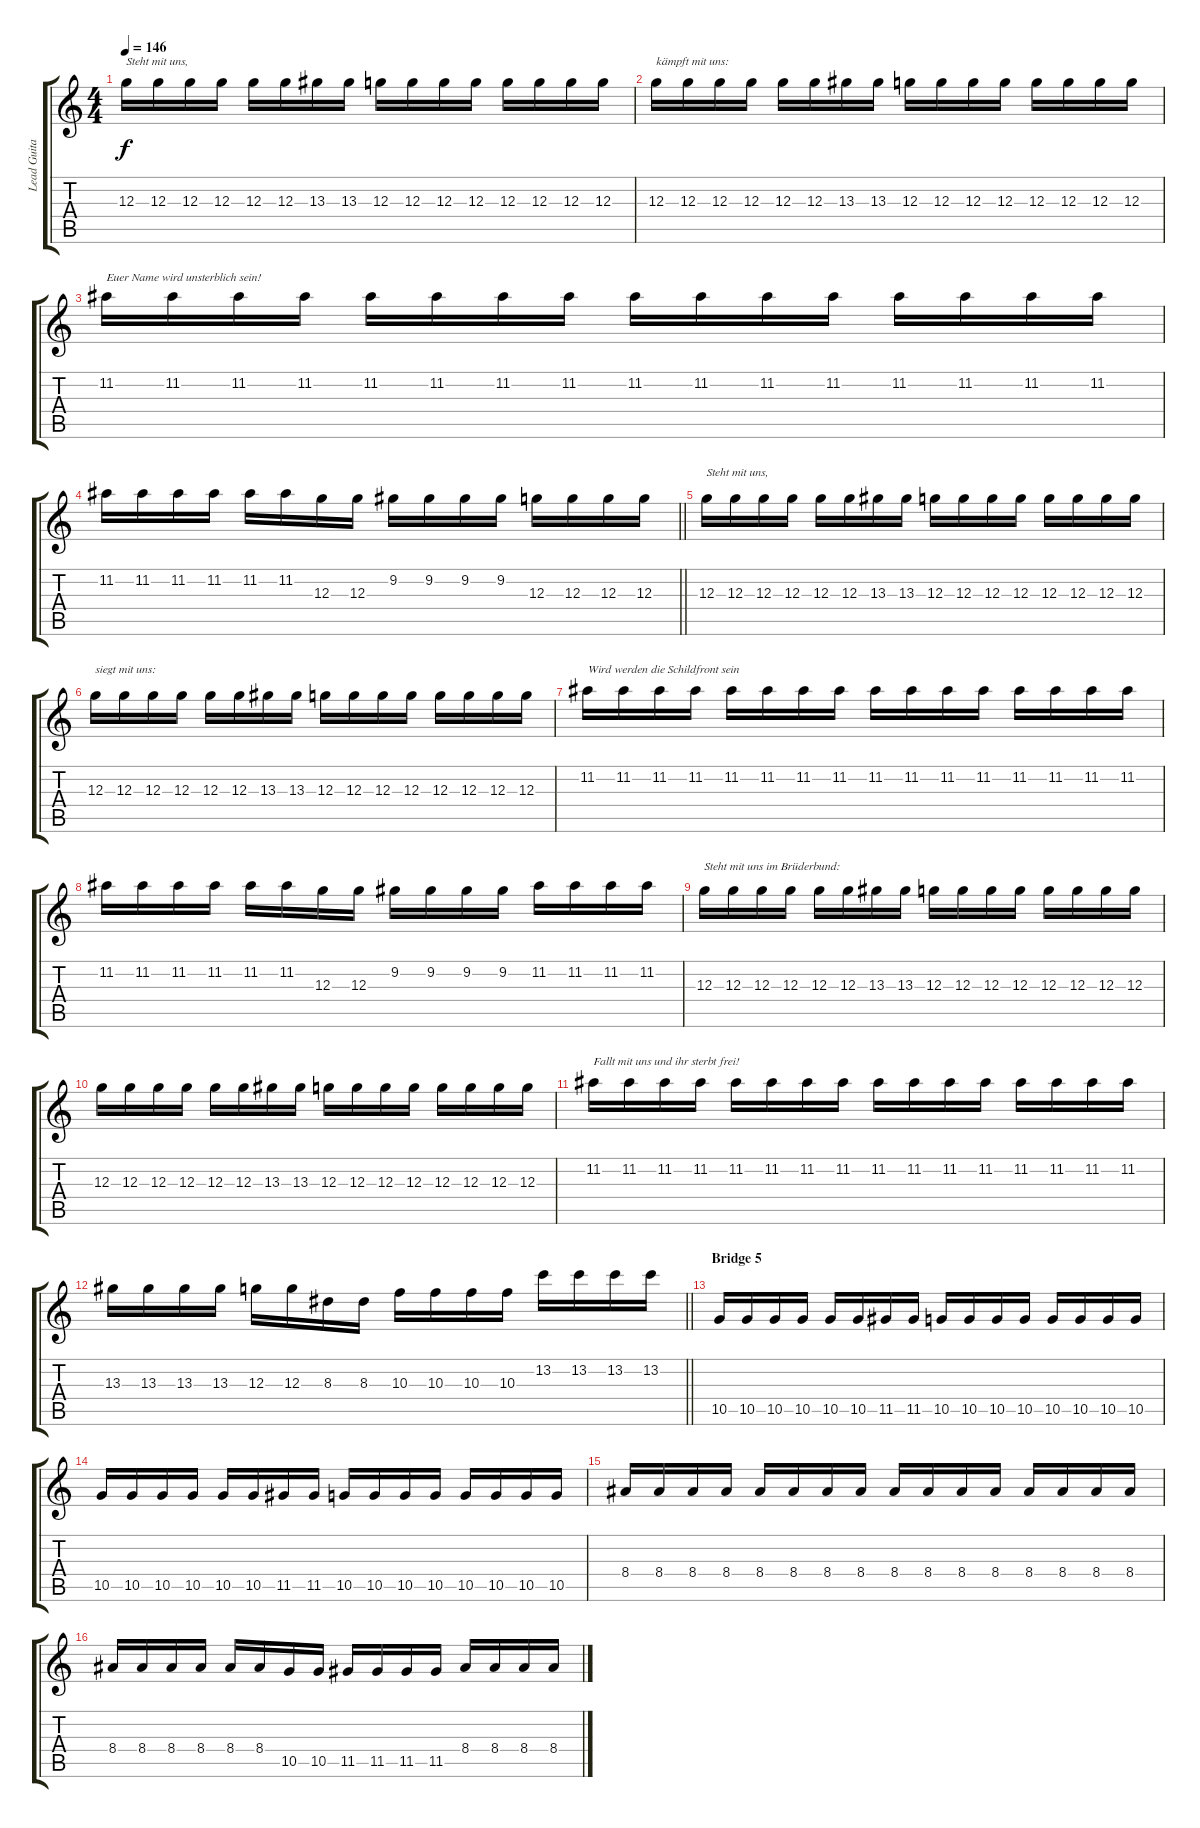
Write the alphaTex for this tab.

\track ("Lead Guitar" "Lead Guita") {instrument distortionguitar}
\staff {score tabs}
\tuning (E4 B3 G3 D3 A2 E2) {hide}
\ts (4 4)
\tempo 146
\clef g2
\ks c
12.3.16{txt "Steht mit uns, " dy f} 12.3.16 12.3.16 12.3.16 12.3.16 12.3.16 13.3.16 13.3.16 12.3.16 12.3.16 12.3.16 12.3.16 12.3.16 12.3.16 12.3.16 12.3.16 |
12.3.16{txt "kämpft mit uns:"} 12.3.16 12.3.16 12.3.16 12.3.16 12.3.16 13.3.16 13.3.16 12.3.16 12.3.16 12.3.16 12.3.16 12.3.16 12.3.16 12.3.16 12.3.16 |
11.2.16{txt "Euer Name wird unsterblich sein!"} 11.2.16 11.2.16 11.2.16 11.2.16 11.2.16 11.2.16 11.2.16 11.2.16 11.2.16 11.2.16 11.2.16 11.2.16 11.2.16 11.2.16 11.2.16 |
\barLineRight lightlight
11.2.16 11.2.16 11.2.16 11.2.16 11.2.16 11.2.16 12.3.16 12.3.16 9.2.16 9.2.16 9.2.16 9.2.16 12.3.16 12.3.16 12.3.16 12.3.16 |
12.3.16{txt "Steht mit uns,"} 12.3.16 12.3.16 12.3.16 12.3.16 12.3.16 13.3.16 13.3.16 12.3.16 12.3.16 12.3.16 12.3.16 12.3.16 12.3.16 12.3.16 12.3.16 |
12.3.16{txt "siegt mit uns:"} 12.3.16 12.3.16 12.3.16 12.3.16 12.3.16 13.3.16 13.3.16 12.3.16 12.3.16 12.3.16 12.3.16 12.3.16 12.3.16 12.3.16 12.3.16 |
11.2.16{txt "Wird werden die Schildfront sein"} 11.2.16 11.2.16 11.2.16 11.2.16 11.2.16 11.2.16 11.2.16 11.2.16 11.2.16 11.2.16 11.2.16 11.2.16 11.2.16 11.2.16 11.2.16 |
11.2.16 11.2.16 11.2.16 11.2.16 11.2.16 11.2.16 12.3.16 12.3.16 9.2.16 9.2.16 9.2.16 9.2.16 11.2.16 11.2.16 11.2.16 11.2.16 |
12.3.16{txt "Steht mit uns im Brüderbund:"} 12.3.16 12.3.16 12.3.16 12.3.16 12.3.16 13.3.16 13.3.16 12.3.16 12.3.16 12.3.16 12.3.16 12.3.16 12.3.16 12.3.16 12.3.16 |
12.3.16 12.3.16 12.3.16 12.3.16 12.3.16 12.3.16 13.3.16 13.3.16 12.3.16 12.3.16 12.3.16 12.3.16 12.3.16 12.3.16 12.3.16 12.3.16 |
11.2.16{txt "Fallt mit uns und ihr sterbt frei!"} 11.2.16 11.2.16 11.2.16 11.2.16 11.2.16 11.2.16 11.2.16 11.2.16 11.2.16 11.2.16 11.2.16 11.2.16 11.2.16 11.2.16 11.2.16 |
\barLineRight lightlight
13.3.16 13.3.16 13.3.16 13.3.16 12.3.16 12.3.16 8.3.16 8.3.16 10.3.16 10.3.16 10.3.16 10.3.16 13.2.16 13.2.16 13.2.16 13.2.16 |
\section ("" "Bridge 5")
10.5.16 10.5.16 10.5.16 10.5.16 10.5.16 10.5.16 11.5.16 11.5.16 10.5.16 10.5.16 10.5.16 10.5.16 10.5.16 10.5.16 10.5.16 10.5.16 |
10.5.16 10.5.16 10.5.16 10.5.16 10.5.16 10.5.16 11.5.16 11.5.16 10.5.16 10.5.16 10.5.16 10.5.16 10.5.16 10.5.16 10.5.16 10.5.16 |
8.4.16 8.4.16 8.4.16 8.4.16 8.4.16 8.4.16 8.4.16 8.4.16 8.4.16 8.4.16 8.4.16 8.4.16 8.4.16 8.4.16 8.4.16 8.4.16 |
8.4.16 8.4.16 8.4.16 8.4.16 8.4.16 8.4.16 10.5.16 10.5.16 11.5.16 11.5.16 11.5.16 11.5.16 8.4.16 8.4.16 8.4.16 8.4.16
